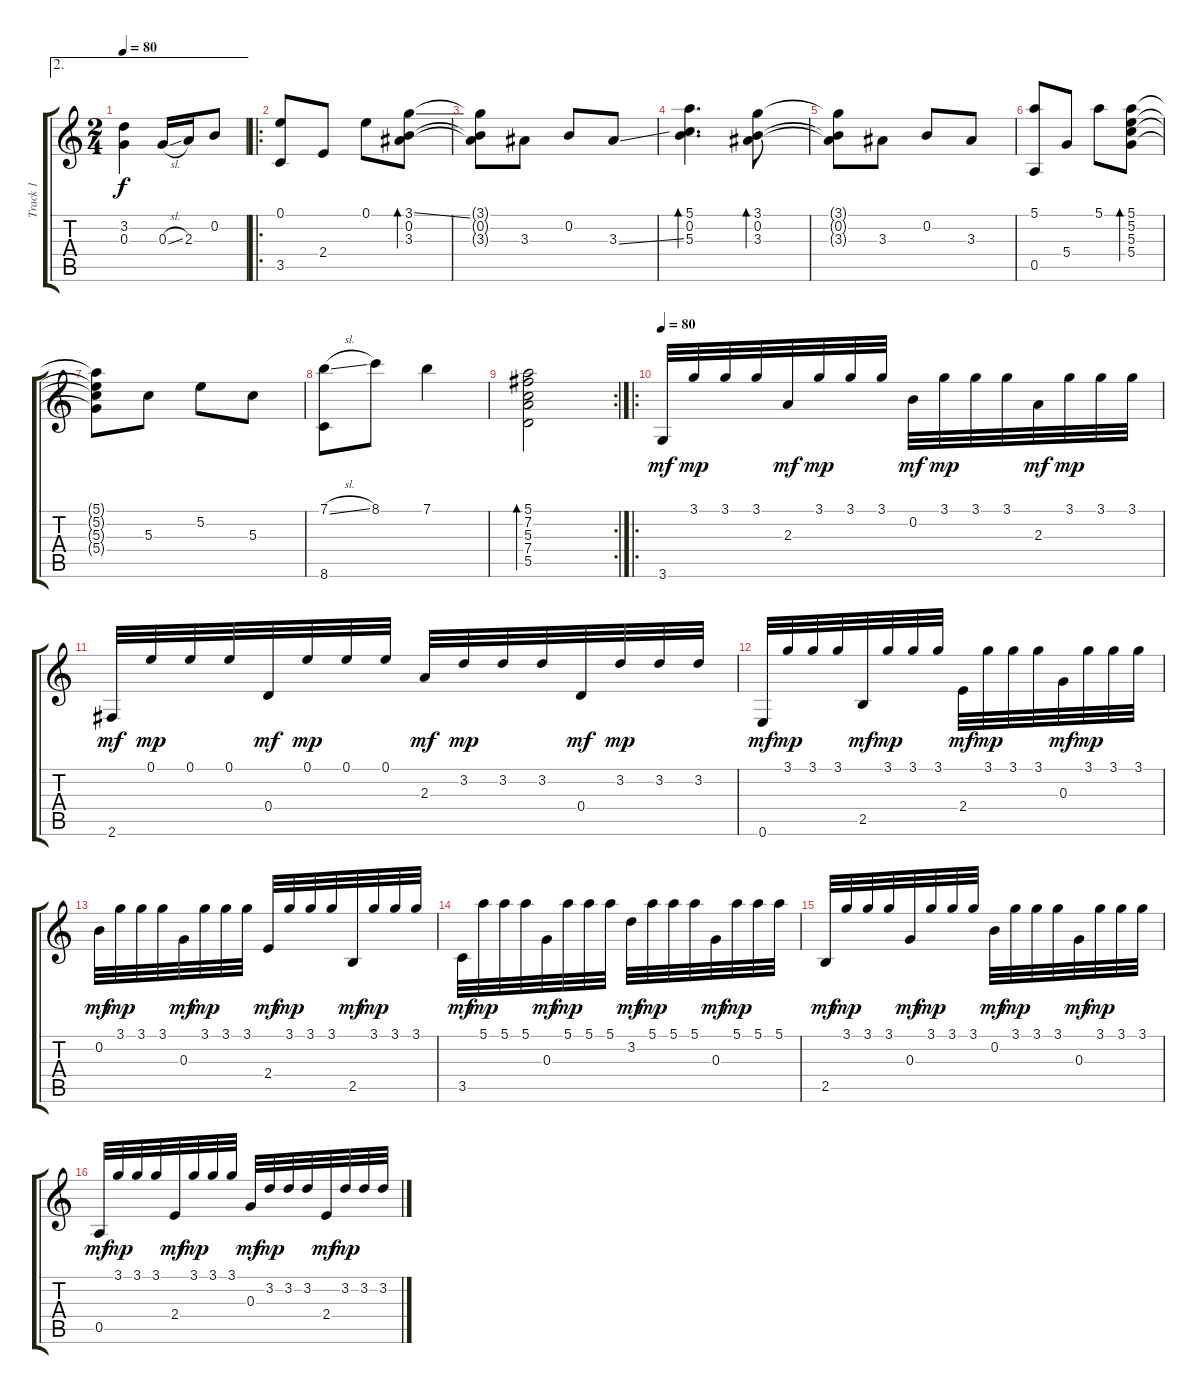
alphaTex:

\track ("Track 1" "Track 1") {instrument acousticguitarnylon}
\staff {score tabs}
\tuning (E4 B3 G3 D3 A2 E2) {hide}
\ae 2
\ts (2 4)
\tempo 80
\clef g2
\ks c
(3.2{t} 0.3{t}).4{dy f} 0.3{sl}.16 2.3.16 0.2.8 |
\ro
(0.1 3.5).8 2.4.8 0.1.8 (3.1{ss} 0.2 3.3).8{bd 480} |
(3.1{t} 0.2{t} 3.3{t}).8 3.3.8 0.2.8 3.3{ss}.8 |
(5.1 0.2 5.3).4{d bd 240} (3.1 0.2 3.3).8{bd 480} |
(3.1{t} 0.2{t} 3.3{t}).8 3.3.8 0.2.8 3.3.8 |
(5.1 0.5).8 5.4.8 5.1.8 (5.1 5.2 5.3 5.4).8{bd 480} |
(5.1{t} 5.2{t} 5.3{t} 5.4{t}).8 5.3.8 5.2.8 5.3.8 |
(7.1{sl} 8.6).8 8.1.8 7.1.4 |
\rc 2
(5.1 7.2 5.3 7.4 5.5).2{bd 240} |
\ro
\tempo 80
3.6.32{dy mf volume 13} 3.1.32{dy mp} 3.1.32 3.1.32 2.3.32{dy mf} 3.1.32{dy mp} 3.1.32 3.1.32 0.2.32{dy mf} 3.1.32{dy mp} 3.1.32 3.1.32 2.3.32{dy mf} 3.1.32{dy mp} 3.1.32 3.1.32 |
2.6.32{dy mf} 0.1.32{dy mp} 0.1.32 0.1.32 0.4.32{dy mf} 0.1.32{dy mp} 0.1.32 0.1.32 2.3.32{dy mf} 3.2.32{dy mp} 3.2.32 3.2.32 0.4.32{dy mf} 3.2.32{dy mp} 3.2.32 3.2.32 |
0.6.32{dy mf} 3.1.32{dy mp} 3.1.32 3.1.32 2.5.32{dy mf} 3.1.32{dy mp} 3.1.32 3.1.32 2.4.32{dy mf} 3.1.32{dy mp} 3.1.32 3.1.32 0.3.32{dy mf} 3.1.32{dy mp} 3.1.32 3.1.32 |
0.2.32{dy mf} 3.1.32{dy mp} 3.1.32 3.1.32 0.3.32{dy mf} 3.1.32{dy mp} 3.1.32 3.1.32 2.4.32{dy mf} 3.1.32{dy mp} 3.1.32 3.1.32 2.5.32{dy mf} 3.1.32{dy mp} 3.1.32 3.1.32 |
3.5.32{dy mf} 5.1.32{dy mp} 5.1.32 5.1.32 0.3.32{dy mf} 5.1.32{dy mp} 5.1.32 5.1.32 3.2.32{dy mf} 5.1.32{dy mp} 5.1.32 5.1.32 0.3.32{dy mf} 5.1.32{dy mp} 5.1.32 5.1.32 |
2.5.32{dy mf} 3.1.32{dy mp} 3.1.32 3.1.32 0.3.32{dy mf} 3.1.32{dy mp} 3.1.32 3.1.32 0.2.32{dy mf} 3.1.32{dy mp} 3.1.32 3.1.32 0.3.32{dy mf} 3.1.32{dy mp} 3.1.32 3.1.32 |
0.5.32{dy mf} 3.1.32{dy mp} 3.1.32 3.1.32 2.4.32{dy mf} 3.1.32{dy mp} 3.1.32 3.1.32 0.3.32{dy mf} 3.2.32{dy mp} 3.2.32 3.2.32 2.4.32{dy mf} 3.2.32{dy mp} 3.2.32 3.2.32
